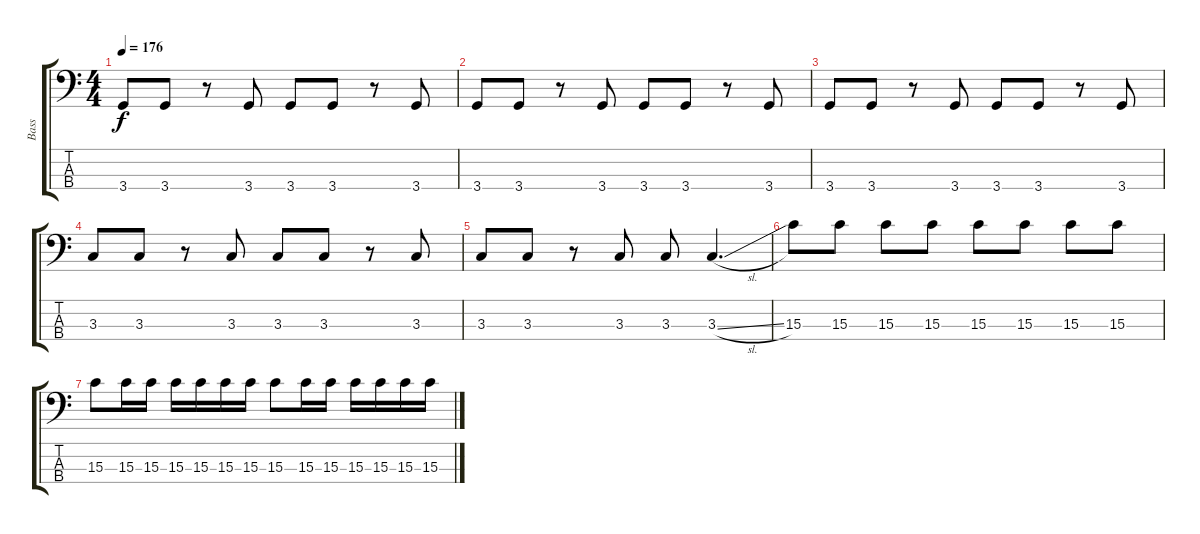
\track ("Bass" "Bass") {instrument electricbasspick}
\staff {score tabs}
\tuning (G2 D2 A1 E1) {hide}
\ts (4 4)
\tempo 176
\clef f4
\ks c
3.4.8{dy f} 3.4.8 r.8 3.4.8 3.4.8 3.4.8 r.8 3.4.8 |
3.4.8 3.4.8 r.8 3.4.8 3.4.8 3.4.8 r.8 3.4.8 |
3.4.8 3.4.8 r.8 3.4.8 3.4.8 3.4.8 r.8 3.4.8 |
3.3.8 3.3.8 r.8 3.3.8 3.3.8 3.3.8 r.8 3.3.8 |
3.3.8 3.3.8 r.8 3.3.8 3.3.8 3.3{sl}.4{d} |
15.3.8 15.3.8 15.3.8 15.3.8 15.3.8 15.3.8 15.3.8 15.3.8 |
15.3.8 15.3.16 15.3.16 15.3.16 15.3.16 15.3.16 15.3.16 15.3.8 15.3.16 15.3.16 15.3.16 15.3.16 15.3.16 15.3.16
